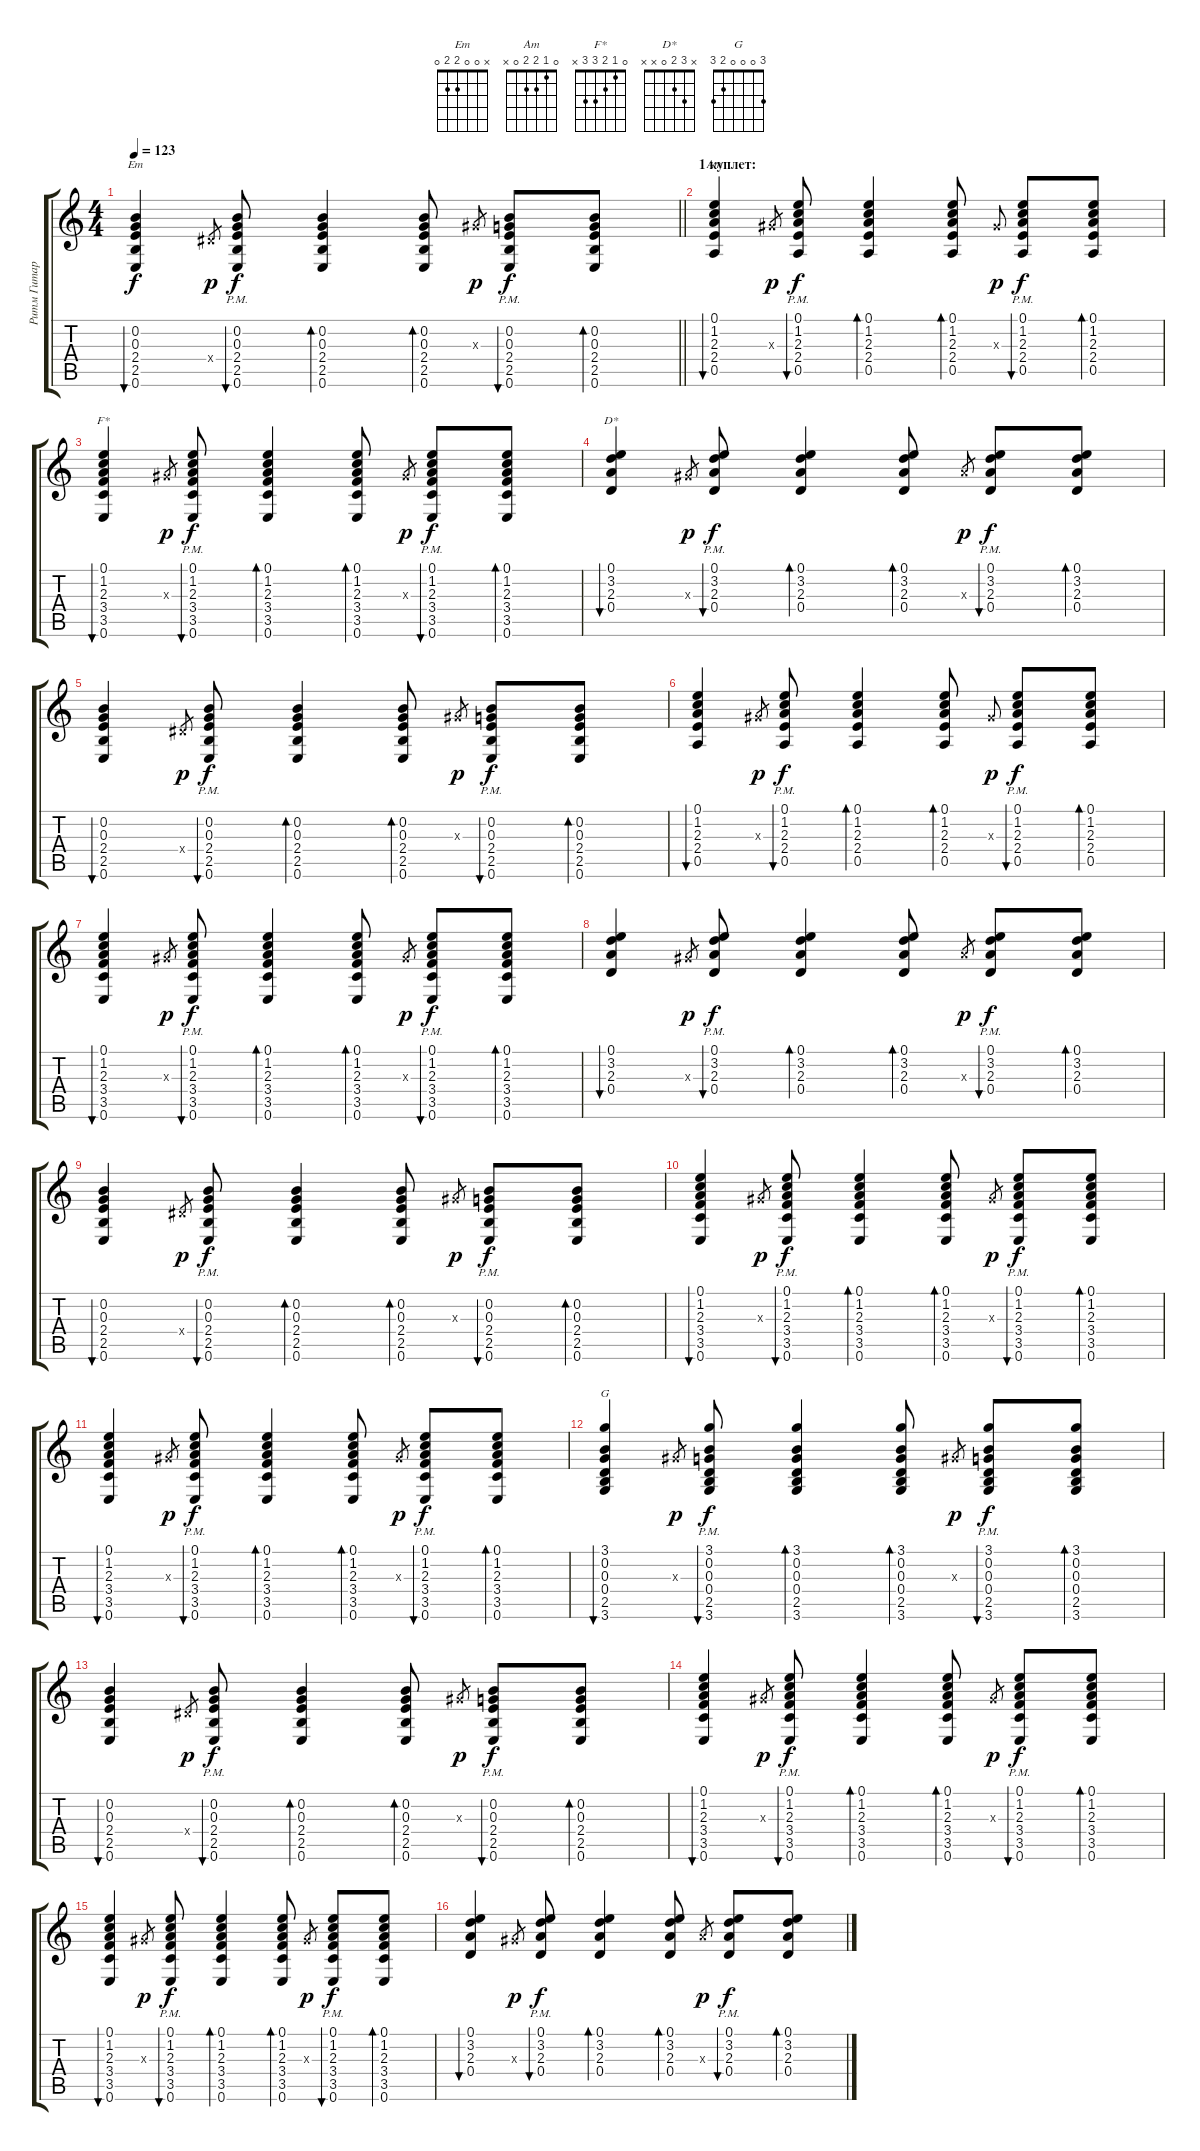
\track ("Ритм Гитара" "Ритм Гитар") {instrument acousticguitarnylon}
\staff {score tabs}
\tuning (E4 B3 G3 D3 A2 E2) {hide}
\chord ("Em" x 0 0 2 2 0)
\chord ("Am" 0 1 2 2 0 x)
\chord ("F*" 0 1 2 3 3 x)
\chord ("D*" x 3 2 0 x x)
\chord ("G" 3 0 0 0 2 3)
\ts (4 4)
\tempo 123
\clef g2
\barLineRight lightlight
\ks c
(0.2 0.3 2.4 2.5 0.6).4{bu 60 ch "Em" dy f} 1.4{x}.8{gr dy p} (0.2{pm} 0.3{pm} 2.4{pm} 2.5{pm} 0.6{pm}).8{bu 60 dy f} (0.2 0.3 2.4 2.5 0.6).4{bd 60} (0.2 0.3 2.4 2.5 0.6).8{bd 60} 1.3{x}.8{gr dy p} (0.2{pm} 0.3{pm} 2.4{pm} 2.5{pm} 0.6{pm}).8{bu 60 dy f} (0.2 0.3 2.4 2.5 0.6).8{bd 60} |
\section ("" "1 куплет:")
(0.1 1.2 2.3 2.4 0.5).4{bu 120 ch "Am" volume 16} 1.3{x}.8{gr dy p} (0.1{pm} 1.2{pm} 2.3{pm} 2.4{pm} 0.5{pm}).8{bu 120 dy f} (0.1 1.2 2.3 2.4 0.5).4{bd 120} (0.1 1.2 2.3 2.4 0.5).8{bd 120} 1.3{x}.8{gr onbeat dy p} (0.1{pm} 1.2{pm} 2.3{pm} 2.4{pm} 0.5{pm}).8{bu 120 dy f} (0.1 1.2 2.3 2.4 0.5).8{bd 120} |
(0.1 1.2 2.3 3.4 3.5 0.6).4{bu 60 ch "F*"} 1.3{x}.8{gr dy p} (0.1{pm} 1.2{pm} 2.3{pm} 3.4{pm} 3.5{pm} 0.6{pm}).8{bu 60 dy f} (0.1 1.2 2.3 3.4 3.5 0.6).4{bd 60} (0.1 1.2 2.3 3.4 3.5 0.6).8{bd 60} 1.3{x}.8{gr dy p} (0.1{pm} 1.2{pm} 2.3{pm} 3.4{pm} 3.5{pm} 0.6{pm}).8{bu 60 dy f} (0.1 1.2 2.3 3.4 3.5 0.6).8{bd 60} |
(0.1 3.2 2.3 0.4).4{bu 60 ch "D*"} 1.3{x}.8{gr dy p} (0.1{pm} 3.2{pm} 2.3{pm} 0.4{pm}).8{bu 60 dy f} (0.1 3.2 2.3 0.4).4{bd 60} (0.1 3.2 2.3 0.4).8{bd 60} 2.3{x}.8{gr dy p} (0.1{pm} 3.2{pm} 2.3{pm} 0.4{pm}).8{bu 60 dy f} (0.1 3.2 2.3 0.4).8{bd 60} |
(0.2 0.3 2.4 2.5 0.6).4{bu 60} 1.4{x}.8{gr dy p} (0.2{pm} 0.3{pm} 2.4{pm} 2.5{pm} 0.6{pm}).8{bu 60 dy f} (0.2 0.3 2.4 2.5 0.6).4{bd 60} (0.2 0.3 2.4 2.5 0.6).8{bd 60} 1.3{x}.8{gr dy p} (0.2{pm} 0.3{pm} 2.4{pm} 2.5{pm} 0.6{pm}).8{bu 60 dy f} (0.2 0.3 2.4 2.5 0.6).8{bd 60} |
(0.1 1.2 2.3 2.4 0.5).4{bu 120} 1.3{x}.8{gr dy p} (0.1{pm} 1.2{pm} 2.3{pm} 2.4{pm} 0.5{pm}).8{bu 120 dy f} (0.1 1.2 2.3 2.4 0.5).4{bd 120} (0.1 1.2 2.3 2.4 0.5).8{bd 120} 1.3{x}.8{gr onbeat dy p} (0.1{pm} 1.2{pm} 2.3{pm} 2.4{pm} 0.5{pm}).8{bu 120 dy f} (0.1 1.2 2.3 2.4 0.5).8{bd 120} |
(0.1 1.2 2.3 3.4 3.5 0.6).4{bu 60} 1.3{x}.8{gr dy p} (0.1{pm} 1.2{pm} 2.3{pm} 3.4{pm} 3.5{pm} 0.6{pm}).8{bu 60 dy f} (0.1 1.2 2.3 3.4 3.5 0.6).4{bd 60} (0.1 1.2 2.3 3.4 3.5 0.6).8{bd 60} 1.3{x}.8{gr dy p} (0.1{pm} 1.2{pm} 2.3{pm} 3.4{pm} 3.5{pm} 0.6{pm}).8{bu 60 dy f} (0.1 1.2 2.3 3.4 3.5 0.6).8{bd 60} |
(0.1 3.2 2.3 0.4).4{bu 60} 1.3{x}.8{gr dy p} (0.1{pm} 3.2{pm} 2.3{pm} 0.4{pm}).8{bu 60 dy f} (0.1 3.2 2.3 0.4).4{bd 60} (0.1 3.2 2.3 0.4).8{bd 60} 2.3{x}.8{gr dy p} (0.1{pm} 3.2{pm} 2.3{pm} 0.4{pm}).8{bu 60 dy f} (0.1 3.2 2.3 0.4).8{bd 60} |
(0.2 0.3 2.4 2.5 0.6).4{bu 60} 1.4{x}.8{gr dy p} (0.2{pm} 0.3{pm} 2.4{pm} 2.5{pm} 0.6{pm}).8{bu 60 dy f} (0.2 0.3 2.4 2.5 0.6).4{bd 60} (0.2 0.3 2.4 2.5 0.6).8{bd 60} 1.3{x}.8{gr dy p} (0.2{pm} 0.3{pm} 2.4{pm} 2.5{pm} 0.6{pm}).8{bu 60 dy f} (0.2 0.3 2.4 2.5 0.6).8{bd 60} |
(0.1 1.2 2.3 3.4 3.5 0.6).4{bu 60} 1.3{x}.8{gr dy p} (0.1{pm} 1.2{pm} 2.3{pm} 3.4{pm} 3.5{pm} 0.6{pm}).8{bu 60 dy f} (0.1 1.2 2.3 3.4 3.5 0.6).4{bd 60} (0.1 1.2 2.3 3.4 3.5 0.6).8{bd 60} 1.3{x}.8{gr dy p} (0.1{pm} 1.2{pm} 2.3{pm} 3.4{pm} 3.5{pm} 0.6{pm}).8{bu 60 dy f} (0.1 1.2 2.3 3.4 3.5 0.6).8{bd 60} |
(0.1 1.2 2.3 3.4 3.5 0.6).4{bu 60} 1.3{x}.8{gr dy p} (0.1{pm} 1.2{pm} 2.3{pm} 3.4{pm} 3.5{pm} 0.6{pm}).8{bu 60 dy f} (0.1 1.2 2.3 3.4 3.5 0.6).4{bd 60} (0.1 1.2 2.3 3.4 3.5 0.6).8{bd 60} 1.3{x}.8{gr dy p} (0.1{pm} 1.2{pm} 2.3{pm} 3.4{pm} 3.5{pm} 0.6{pm}).8{bu 60 dy f} (0.1 1.2 2.3 3.4 3.5 0.6).8{bd 60} |
(3.1 0.2 0.3 0.4 2.5 3.6).4{bu 60 ch "G"} 1.3{x}.8{gr dy p} (3.1{pm} 0.2{pm} 0.3{pm} 0.4{pm} 2.5{pm} 3.6{pm}).8{bu 60 dy f} (3.1 0.2 0.3 0.4 2.5 3.6).4{bd 60} (3.1 0.2 0.3 0.4 2.5 3.6).8{bd 60} 1.3{x}.8{gr dy p} (3.1{pm} 0.2{pm} 0.3{pm} 0.4{pm} 2.5{pm} 3.6{pm}).8{bu 60 dy f} (3.1 0.2 0.3 0.4 2.5 3.6).8{bd 60} |
(0.2 0.3 2.4 2.5 0.6).4{bu 60} 1.4{x}.8{gr dy p} (0.2{pm} 0.3{pm} 2.4{pm} 2.5{pm} 0.6{pm}).8{bu 60 dy f} (0.2 0.3 2.4 2.5 0.6).4{bd 60} (0.2 0.3 2.4 2.5 0.6).8{bd 60} 1.3{x}.8{gr dy p} (0.2{pm} 0.3{pm} 2.4{pm} 2.5{pm} 0.6{pm}).8{bu 60 dy f} (0.2 0.3 2.4 2.5 0.6).8{bd 60} |
(0.1 1.2 2.3 3.4 3.5 0.6).4{bu 60} 1.3{x}.8{gr dy p} (0.1{pm} 1.2{pm} 2.3{pm} 3.4{pm} 3.5{pm} 0.6{pm}).8{bu 60 dy f} (0.1 1.2 2.3 3.4 3.5 0.6).4{bd 60} (0.1 1.2 2.3 3.4 3.5 0.6).8{bd 60} 1.3{x}.8{gr dy p} (0.1{pm} 1.2{pm} 2.3{pm} 3.4{pm} 3.5{pm} 0.6{pm}).8{bu 60 dy f} (0.1 1.2 2.3 3.4 3.5 0.6).8{bd 60} |
(0.1 1.2 2.3 3.4 3.5 0.6).4{bu 60} 1.3{x}.8{gr dy p} (0.1{pm} 1.2{pm} 2.3{pm} 3.4{pm} 3.5{pm} 0.6{pm}).8{bu 60 dy f} (0.1 1.2 2.3 3.4 3.5 0.6).4{bd 60} (0.1 1.2 2.3 3.4 3.5 0.6).8{bd 60} 1.3{x}.8{gr dy p} (0.1{pm} 1.2{pm} 2.3{pm} 3.4{pm} 3.5{pm} 0.6{pm}).8{bu 60 dy f} (0.1 1.2 2.3 3.4 3.5 0.6).8{bd 60} |
(0.1 3.2 2.3 0.4).4{bu 60} 1.3{x}.8{gr dy p} (0.1{pm} 3.2{pm} 2.3{pm} 0.4{pm}).8{bu 60 dy f} (0.1 3.2 2.3 0.4).4{bd 60} (0.1 3.2 2.3 0.4).8{bd 60} 2.3{x}.8{gr dy p} (0.1{pm} 3.2{pm} 2.3{pm} 0.4{pm}).8{bu 60 dy f} (0.1 3.2 2.3 0.4).8{bd 60}
